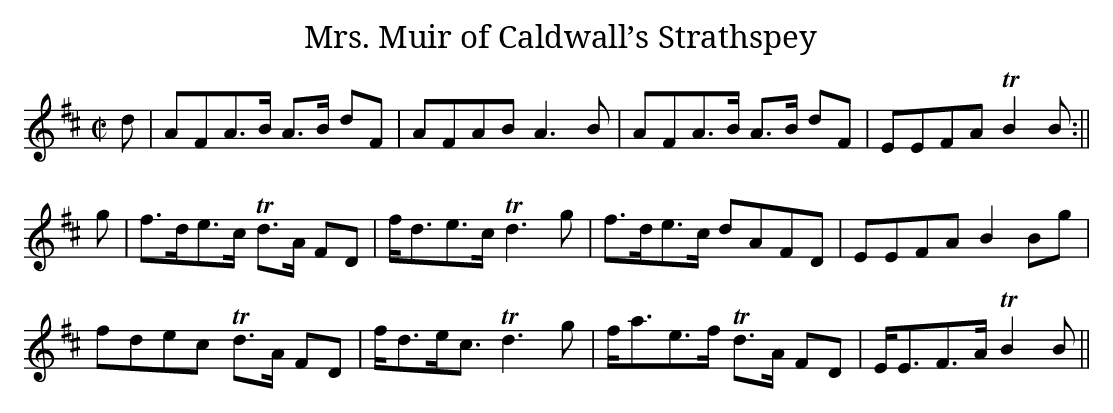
X:1
T:Mrs. Muir of Caldwall’s Strathspey
M:C|
L:1/8
K:D
d|AFA>B A>B dF|AFAB A3B|AFA>B A>B dF|EEFA TB2B:||
g|f>de>c Td>A FD|f<de>c Td3g|f>de>c dAFD|EEFA B2 Bg|
fdec Td>A FD|f<de<c Td3g|f<ae>f Td>A FD|E<EF>A TB2B||
